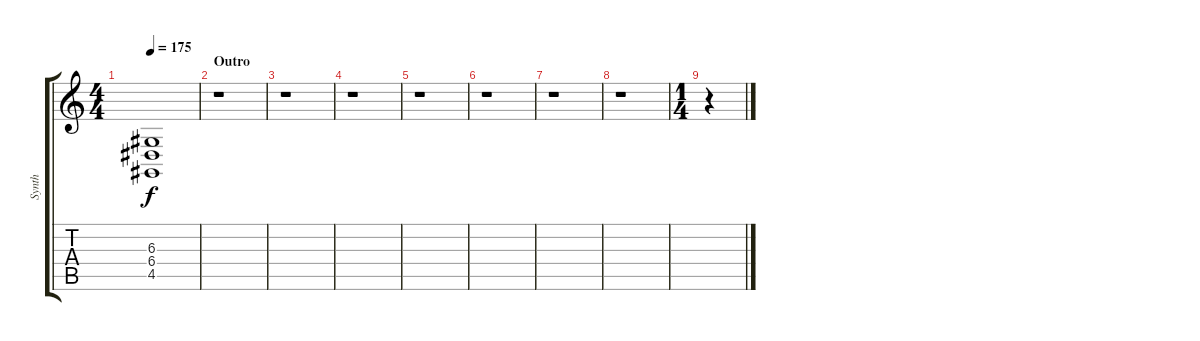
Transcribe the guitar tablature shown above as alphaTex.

\track ("Synth" "Synth") {instrument lead1square}
\staff {score tabs}
\tuning (B3 Gb3 D3 A2 E2 B1) {hide}
\ts (4 4)
\tempo 175
\clef g2
\ks c
(6.3{t} 6.4{t} 4.5{t}).1{dy f} |
\section ("" "Outro")
r.1 |
r.1 |
r.1 |
r.1 |
r.1 |
r.1 |
r.1 |
\ts (1 4)
r.4
